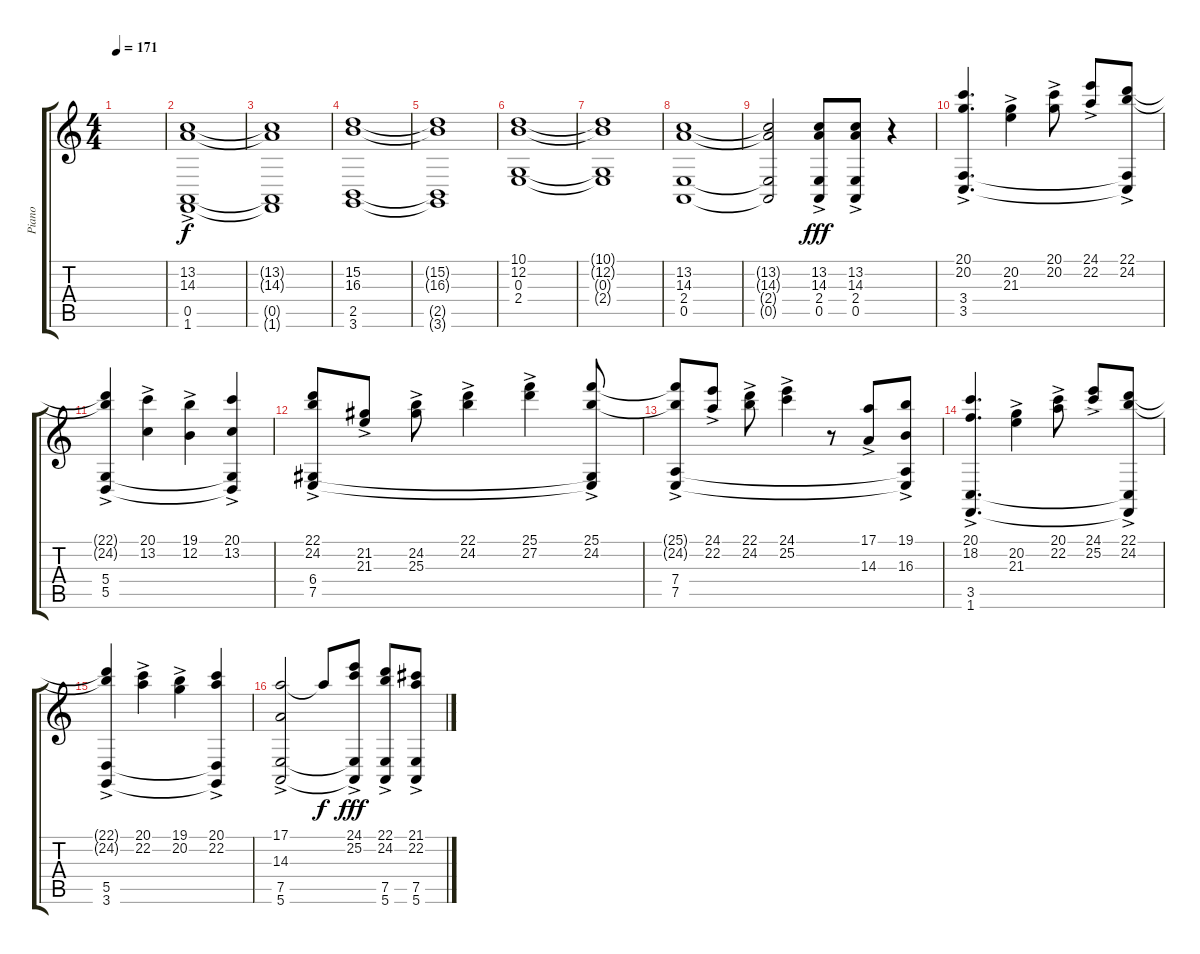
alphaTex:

\track ("Piano" "Piano") {instrument brightacousticpiano}
\staff {score tabs}
\tuning (E4 B3 G3 D3 A2 E2) {hide}
\ts (4 4)
\tempo 171
\clef g2
\ks c
|
(13.2 14.3 0.5{ac} 1.6{ac}).1 |
(13.2{t} 14.3{t} 0.5{t} 1.6{t}).1{dy f} |
(15.2 16.3 2.5 3.6).1 |
(15.2{t} 16.3{t} 2.5{t} 3.6{t}).1 |
(10.1 12.2 0.3 2.4).1 |
(10.1{t} 12.2{t} 0.3{t} 2.4{t}).1 |
(13.2 14.3 2.4 0.5).1 |
(13.2{t} 14.3{t} 2.4{t} 0.5{t}).2 (13.2 14.3 2.4{ac} 0.5).8{dy fff} (13.2 14.3 2.4{ac} 0.5).8 r.4 |
(20.1 20.2{ac} 3.4 3.5).4{d} (20.2{ac} 21.3).4 (20.1 20.2{ac}).8 (24.1 22.2{ac}).8 (22.1 24.2{ac} 3.4{t} 3.5{t}).8 |
(22.1{t} 24.2{t} 5.4{ac} 5.5).4 (20.1 13.2{ac}).4 (19.1 12.2{ac}).4 (20.1 13.2{ac} 5.4{t} 5.5{t}).4 |
(22.1 24.2{ac} 6.4 7.5).8 (21.2{ac} 21.3).8 (24.2{ac} 25.3).8 (22.1 24.2{ac}).4 (25.1 27.2{ac}).4 (25.1 24.2{ac} 6.4{t} 7.5{t}).8 |
(25.1{t} 24.2{t} 7.4{ac} 7.5).8 (24.1 22.2{ac}).8 (22.1 24.2{ac}).8 (24.1 25.2{ac}).4 r.8 (17.1{ac} 14.3).8 (19.1{ac} 16.3 7.4{t} 7.5{t}).8 |
(20.1 18.2{ac} 3.5 1.6).4{d} (20.2{ac} 21.3).4 (20.1 22.2{ac}).8 (24.1 25.2{ac}).8 (22.1 24.2{ac} 3.5{t} 1.6{t}).8 |
(22.1{t} 24.2{t} 5.5{ac} 3.6).4 (20.1 22.2{ac}).4 (19.1 20.2{ac}).4 (20.1 22.2{ac} 5.5{t} 3.6{t}).4 |
(17.1{ac} 14.3 7.5 5.6).2 17.1{t}.8{dy f} (24.1{ac} 25.2 7.5{t} 5.6{t}).8{dy fff} (22.1{ac} 24.2 7.5 5.6).8 (21.1{ac} 22.2 7.5 5.6).8
